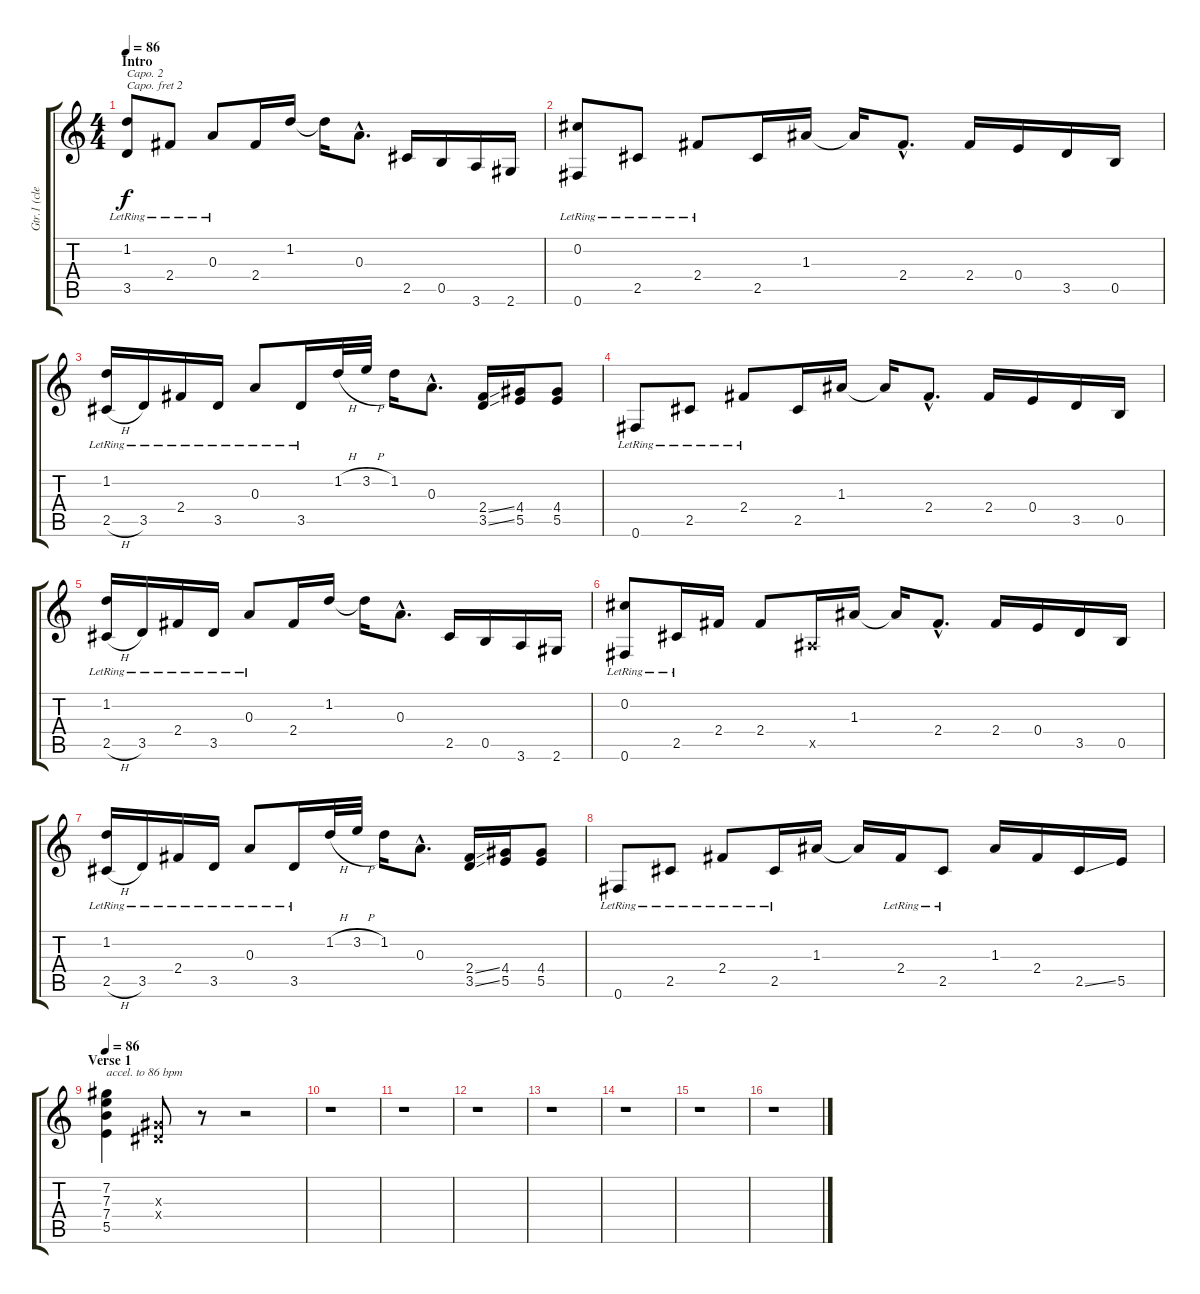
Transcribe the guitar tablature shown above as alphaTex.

\track ("Gtr.1 (clean)" "Gtr.1 (cle") {instrument electricguitarclean}
\staff {score tabs}
\capo 2
\tuning (E4 B3 G3 D3 A2 E2) {hide}
\ts (4 4)
\section ("" "Intro")
\tempo 86
\tempo 68
\tempo 86
\clef g2
\ks c
(1.2{lr} 3.5{lr}).8{txt "Capo. 2" dy f instrument electricguitarclean} 2.4{lr}.8 0.3{lr}.8 2.4.16 1.2.16 1.2{t}.16 0.3{hac}.8{d} 2.5.16 0.5.16 3.6.16 2.6.16 |
(0.2{lr} 0.6{lr}).8 2.5{lr}.8 2.4{lr}.8 2.5.16 1.3.16 1.3{t}.16 2.4{hac}.8{d} 2.4.16 0.4.16 3.5.16 0.5.16 |
(1.2{lr} 2.5{h}).16 3.5{lr}.16 2.4{lr}.16 3.5{lr}.16 0.3{lr}.8 3.5{lr}.16 1.2{h}.32 3.2{h}.32 1.2.16 0.3{hac}.8{d} (2.4{ss} 3.5{ss}).16 (4.4 5.5).16 (4.4 5.5).8 |
0.6{lr}.8 2.5{lr}.8 2.4{lr}.8 2.5.16 1.3.16 1.3{t}.16 2.4{hac}.8{d} 2.4.16 0.4.16 3.5.16 0.5.16 |
(1.2{lr} 2.5{h}).16 3.5{lr}.16 2.4{lr}.16 3.5{lr}.16 0.3{lr}.8 2.4.16 1.2.16 1.2{t}.16 0.3{hac}.8{d} 2.5.16 0.5.16 3.6.16 2.6.16 |
(0.2{lr} 0.6{lr}).8 2.5{lr}.16 2.4.16 2.4.8 -1.5{x}.16 1.3.16 1.3{t}.16 2.4{hac}.8{d} 2.4.16 0.4.16 3.5.16 0.5.16 |
(1.2{lr} 2.5{h}).16 3.5{lr}.16 2.4{lr}.16 3.5{lr}.16 0.3{lr}.8 3.5{lr}.16 1.2{h}.32 3.2{h}.32 1.2.16 0.3{hac}.8{d} (2.4{ss} 3.5{ss}).16 (4.4 5.5).16 (4.4 5.5).8 |
0.6{lr}.8 2.5{lr}.8 2.4{lr}.8 2.5{lr}.16 1.3.16 1.3{t}.16 2.4{lr}.16 2.5{lr}.8 1.3.16 2.4.16 2.5{ss}.16 5.5.16 |
\section ("" "Verse 1")
\tempo 86
(7.2 7.3 7.4 5.5).4{txt "accel. to 86 bpm"} (-1.3{x} -1.4{x}).8 r.8 r.2 |
r.1 |
r.1 |
r.1 |
r.1 |
r.1 |
r.1 |
r.1
